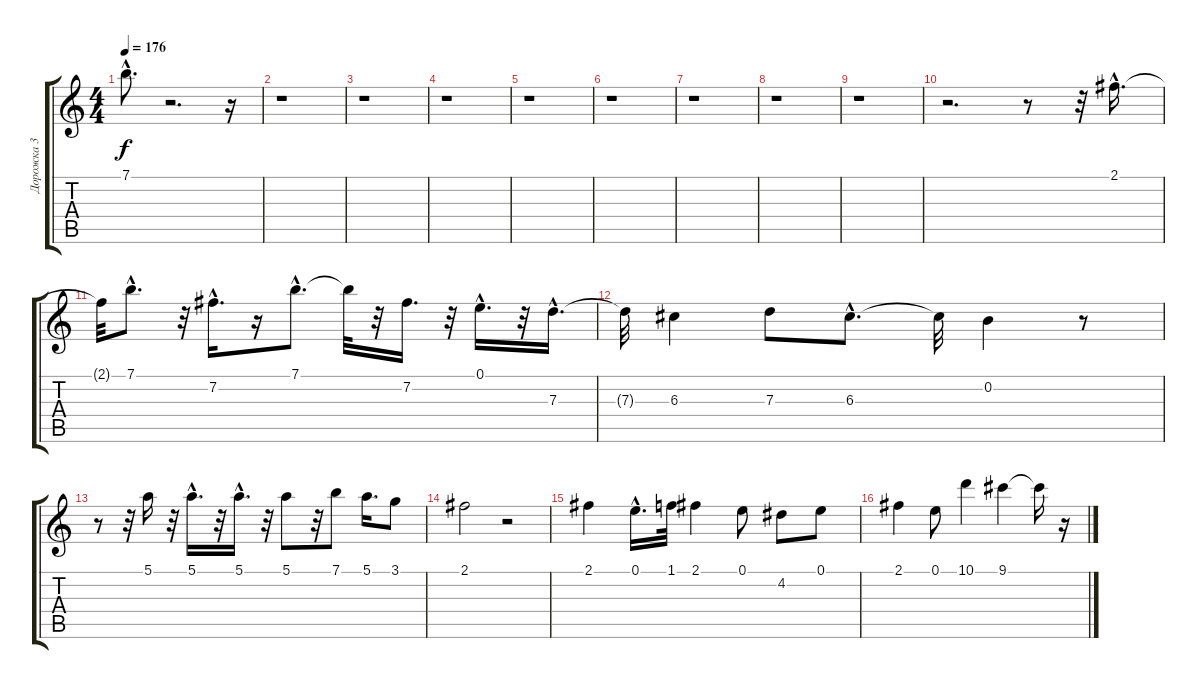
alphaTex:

\track ("Дорожка 3" "Дорожка 3") {instrument acousticguitarnylon}
\staff {score tabs}
\tuning (E4 B3 G3 D3 A2 E2) {hide}
\ts (4 4)
\tempo 176
\clef g2
\ks c
7.1{hac}.8{d dy f} r.2{d} r.16 |
r.1 |
r.1 |
r.1 |
r.1 |
r.1 |
r.1 |
r.1 |
r.1 |
r.2{d} r.8 r.32 2.1{hac}.16{d} |
2.1{t}.32 7.1{hac}.8{d} r.32 7.2{hac}.16{d} r.16 7.1{hac}.8{d} 7.1{t}.32 r.32 7.2.16{d} r.32 0.1{hac}.16{d} r.32 7.3{hac}.16{d} |
7.3{t}.32 6.3.4 7.3.8 6.3{hac}.8{d} 6.3{t}.32 0.2.4 r.8 |
r.8 r.32 5.1.16 r.32 5.1{hac}.16{d} r.32 5.1{hac}.16{d} r.32 5.1.8 r.32 7.1.8 5.1.16{d} 3.1.8 |
2.1.2 r.2 |
2.1.4 0.1{hac}.16{d} 1.1.32 2.1.4 0.1.8 4.2.8 0.1.8 |
2.1.4 0.1.8 10.1.4 9.1.4 9.1{t}.16 r.16
